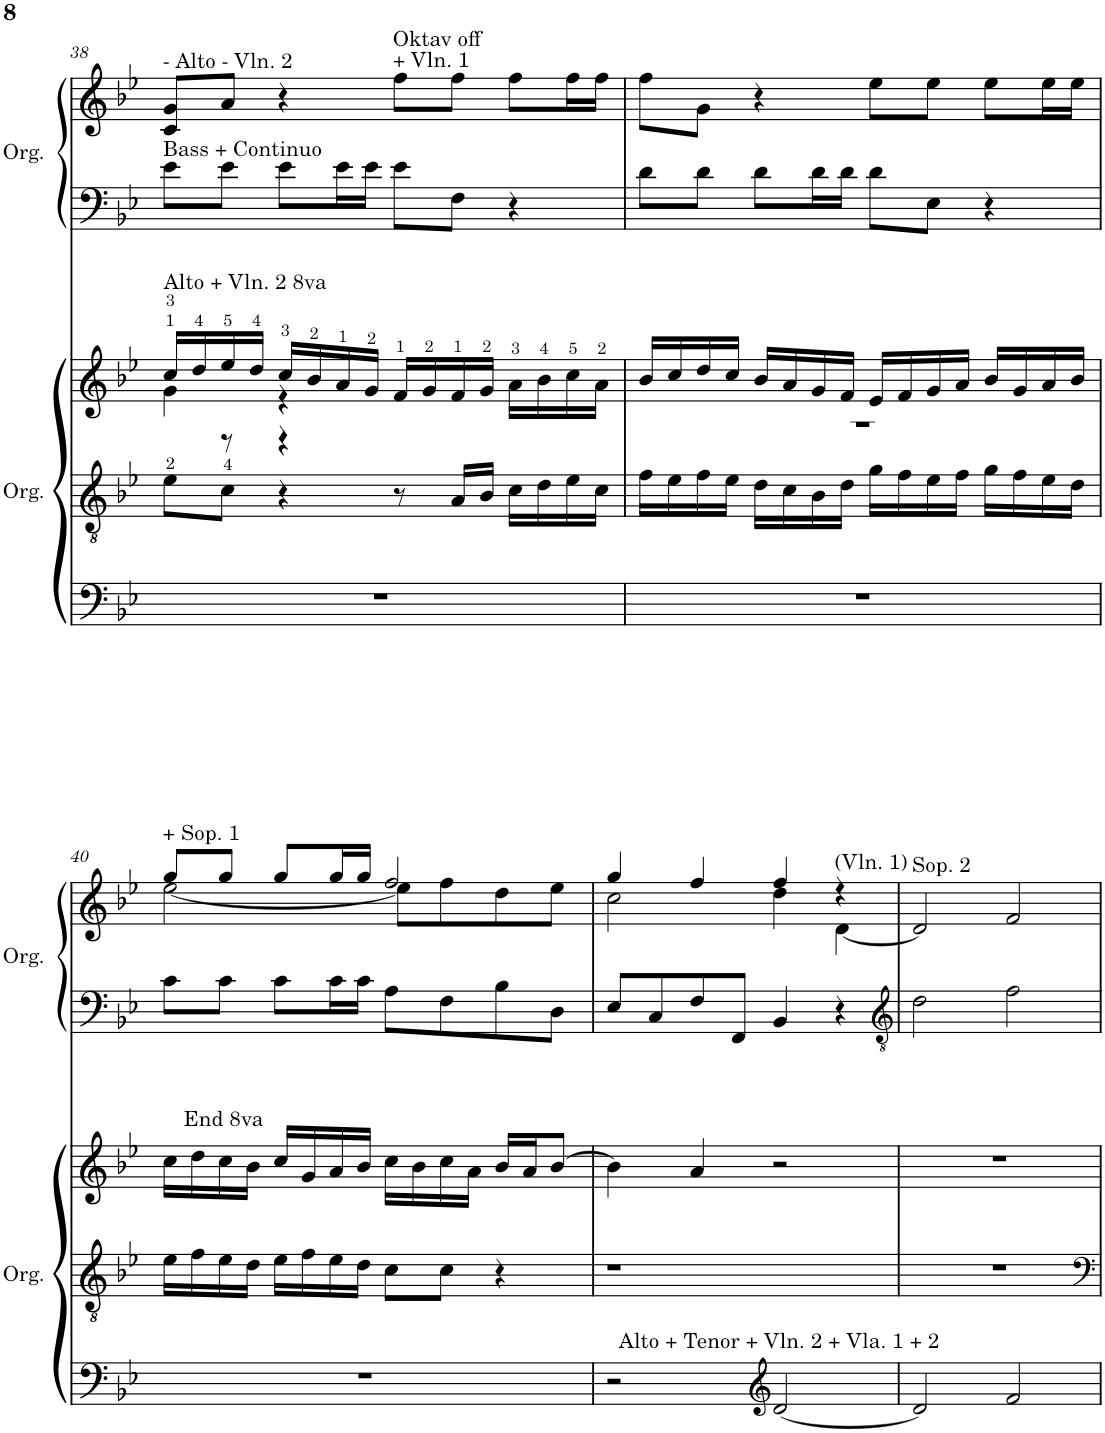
**kern	**kern	**kern	**kern	**kern
*part2	*part2	*part2	*part1	*part1
*staff5	*staff4	*staff3	*staff2	*staff1
*I"Organ	*	*	*I"Organ	*
*I'Org.	*	*	*I'Org.	*
!!LO:PB:g=z
*clefF4	*clefG2	*clefG2	*clefF4	*clefG2
*k[b-e-]	*k[b-e-]	*k[b-e-]	*k[b-e-]	*k[b-e-]
*M4/4	*M4/4	*M4/4	*M4/4	*M4/4
=38	=38	=38	=38	=38
*	*	*^	*	*
*	*	*	*^	*	*
!	!	!	!	!	!	!LO:TX:a:t=- Alto - Vln. 2
!	!	!	!	!	!LO:TX:a:t=Bass + Continuo	!
!	!	!LO:TX:a:t=Alto + Vln. 2 8va	!	!	!	!
1r	8e-\L	16cc/LL	4g\	8ryy	8e-\L	8c/ 8g/L
.	.	16dd/	.	.	.	.
.	8c\J	16ee-/	.	8r	8e-\J	8a/J
.	.	16dd/JJ	.	.	.	.
.	4r	16cc/LL	4r	4r	8e-\L	4r
.	.	16b-/	.	.	.	.
.	.	16a/	.	.	16e-\L	.
.	.	16g/JJ	.	.	16e-\JJ	.
!	!	!	!	!	!	!LO:TX:a:t=+ Vln. 1
!	!	!	!	!	!	!LO:TX:a:t=Oktav off
.	8r	16f/LL	2ryy	2ryy	8e-\L	8ff\L
.	.	16g/	.	.	.	.
.	16A/LL	16f/	.	.	8F\J	8ff\J
.	16B-/JJ	16g/JJ	.	.	.	.
.	16c\LL	16a\LL	.	.	4r	8ff\L
.	16d\	16b-\	.	.	.	.
.	16e-\	16cc\	.	.	.	16ff\L
.	16c\JJ	16a\JJ	.	.	.	16ff\JJ
*	*	*	*v	*v	*	*
=39	=39	=39	=39	=39	=39
1r	16f\LL	16b-/LL	1r	8d\L	8ff\L
.	16e-\	16cc/	.	.	.
.	16f\	16dd/	.	8d\J	8g\J
.	16e-\JJ	16cc/JJ	.	.	.
.	16d\LL	16b-/LL	.	8d\L	4r
.	16c\	16a/	.	.	.
.	16B-\	16g/	.	16d\L	.
.	16d\JJ	16f/JJ	.	16d\JJ	.
.	16g\LL	16e-/LL	.	8d\L	8ee-\L
.	16f\	16f/	.	.	.
.	16e-\	16g/	.	8E-\J	8ee-\J
.	16f\JJ	16a/JJ	.	.	.
.	16g\LL	16b-/LL	.	4r	8ee-\L
.	16f\	16g/	.	.	.
.	16e-\	16a/	.	.	16ee-\L
.	16d\JJ	16b-/JJ	.	.	16ee-\JJ
*	*	*v	*v	*	*
!!LO:LB:g=z
=40	=40	=40	=40	=40
*	*	*	*	*^
!	!	!	!	!LO:TX:a:t=+ Sop. 1	!
1r	16e-\LL	16cc\LL	8c\L	8gg/L	[2ee-\
!	!	!LO:TX:a:t=End 8va	!	!	!
.	16f\	16dd\	.	.	.
.	16e-\	16cc\	8c\J	8gg/J	.
.	16d\JJ	16b-\JJ	.	.	.
.	16e-\LL	16cc/LL	8c\L	8gg/L	.
.	16f\	16g/	.	.	.
.	16e-\	16a/	16c\L	16gg/L	.
.	16d\JJ	16b-/JJ	16c\JJ	16gg/JJ	.
.	8c\L	16cc\LL	8A\L	2ff/	8ee-\L]
.	.	16b-\	.	.	.
.	8c\J	16cc\	8F\	.	8ff\
.	.	16a\JJ	.	.	.
.	4r	16b-/LL	8B-\	.	8dd\
.	.	16a/J	.	.	.
.	.	[8b-/J	8D\J	.	8ee-\J
=41	=41	=41	=41	=41	=41
2r	1r	4b-\]	8E-/L	4gg/	2cc\
.	.	.	8C/	.	.
.	.	4a/	8F/	4ff/	.
.	.	.	8FF/J	.	.
*clefG2	*	*	*	*	*
!LO:TX:a:t=Alto + Tenor + Vln. 2 + Vla. 1 + 2	!	!	!	!	!
[2d/	.	2r	4BB-/	4ff/	4dd\
!	!	!	!	!LO:TX:a:t=(Vln. 1)	!
.	.	.	4r	4r	[4d\
*	*	*	*	*v	*v
=42	=42	=42	=42	=42
*	*	*	*clefGv2	*
*	*	*	*	*^
!	!	!	!	!LO:TX:a:t=Sop. 2	!
*	*	*	*	*v	*v
2d/]	1r	1r	2d\	2d/]
2f/	.	.	2f\	2f/
=	=	=	=	=
*-	*-	*-	*-	*-
